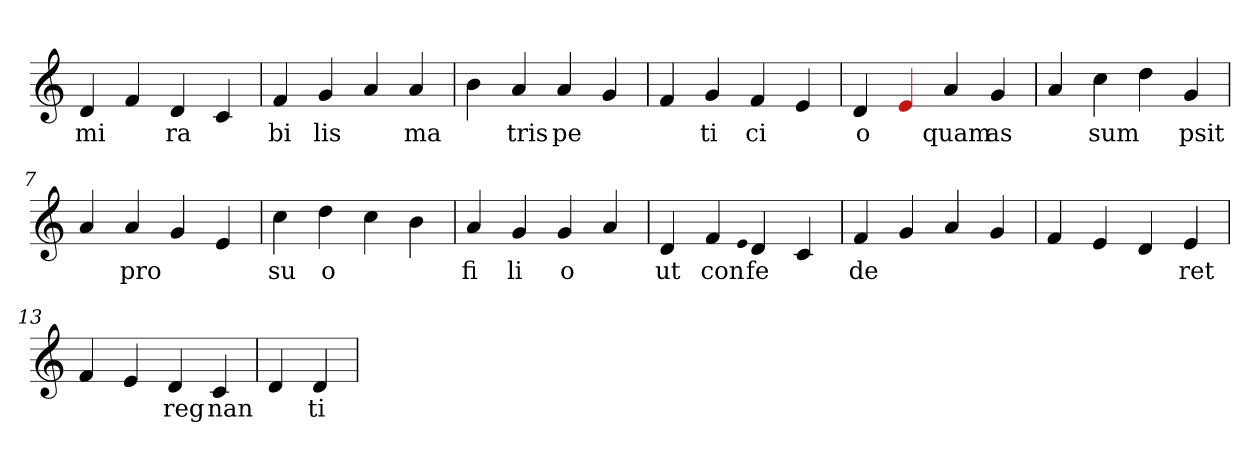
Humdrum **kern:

**kern	**text
*part1	*part1
*staff1	*staff1
*clefG2	*
=1	=1
4d	mi
4f	.
4d	ra
4c	.
=2	=2
4f	bi
4g	lis
4a	.
4a	ma
=3	=3
4b	.
4a	tris
4a	pe
4g	.
=4	=4
4f	.
4g	ti
4f	ci
4e	.
=5	=5
4d	o
4Re	.
4a	quam
4g	as
=6	=6
4a	.
4cc	sum
4dd	.
4g	psit
=7	=7
4a	.
4a	pro
4g	.
4e	.
=8	=8
4cc	su
4dd	o
4cc	.
4b	.
=9	=9
4a	fi
4g	li
4g	o
4a	.
=10	=10
4d	ut
4f	con
qqe	.
4d	fe
4c	.
=11	=11
4f	de
4g	.
4a	.
4g	.
=12	=12
4f	.
4e	.
4d	.
4e	ret
=13	=13
4f	.
4e	.
4d	reg
4c	nan
=14	=14
4d	.
4d	ti
=	=
*-	*-
